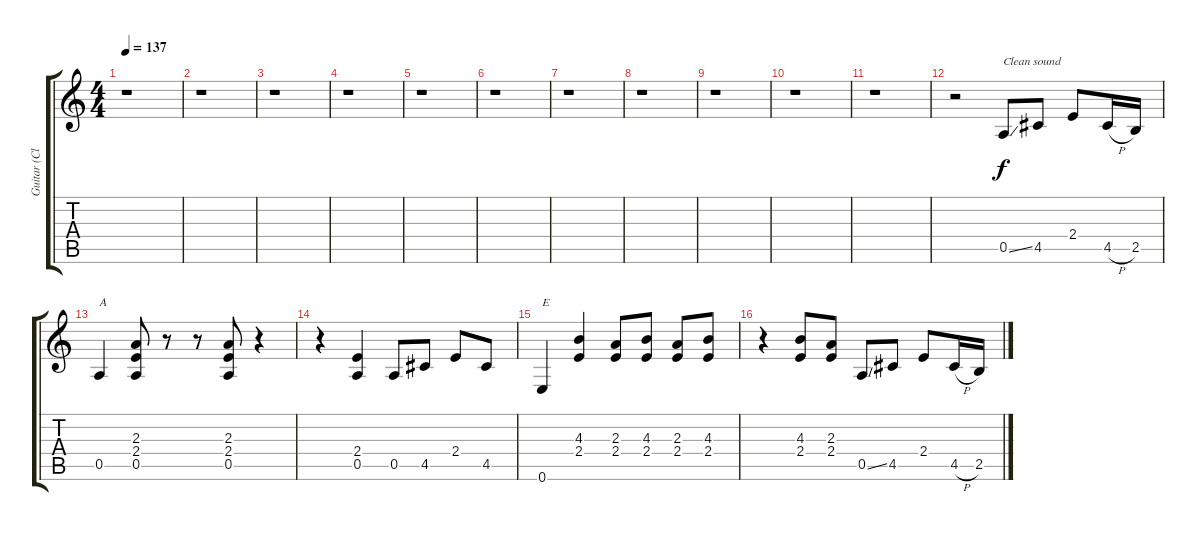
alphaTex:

\track ("Guitar (Clean)" "Guitar (Cl") {instrument electricguitarclean}
\staff {score tabs}
\tuning (E4 B3 G3 D3 A2 E2) {hide}
\ts (4 4)
\tempo 137
\clef g2
\ks c
r.1{dy f instrument electricguitarclean} |
r.1 |
r.1 |
r.1 |
r.1 |
r.1 |
r.1 |
r.1 |
r.1 |
r.1 |
r.1 |
r.2 0.5{ss}.8{txt "Clean sound"} 4.5.8 2.4.8 4.5{h}.16 2.5.16 |
0.5.4{txt "A"} (2.3 2.4 0.5).8 r.8 r.8 (2.3 2.4 0.5).8 r.4 |
r.4 (2.4 0.5).4 0.5.8 4.5.8 2.4.8 4.5.8 |
0.6.4{txt "E"} (4.3 2.4).4 (2.3 2.4).8 (4.3 2.4).8 (2.3 2.4).8 (4.3 2.4).8 |
r.4 (4.3 2.4).8 (2.3 2.4).8 0.5{ss}.8 4.5.8 2.4.8 4.5{h}.16 2.5.16
